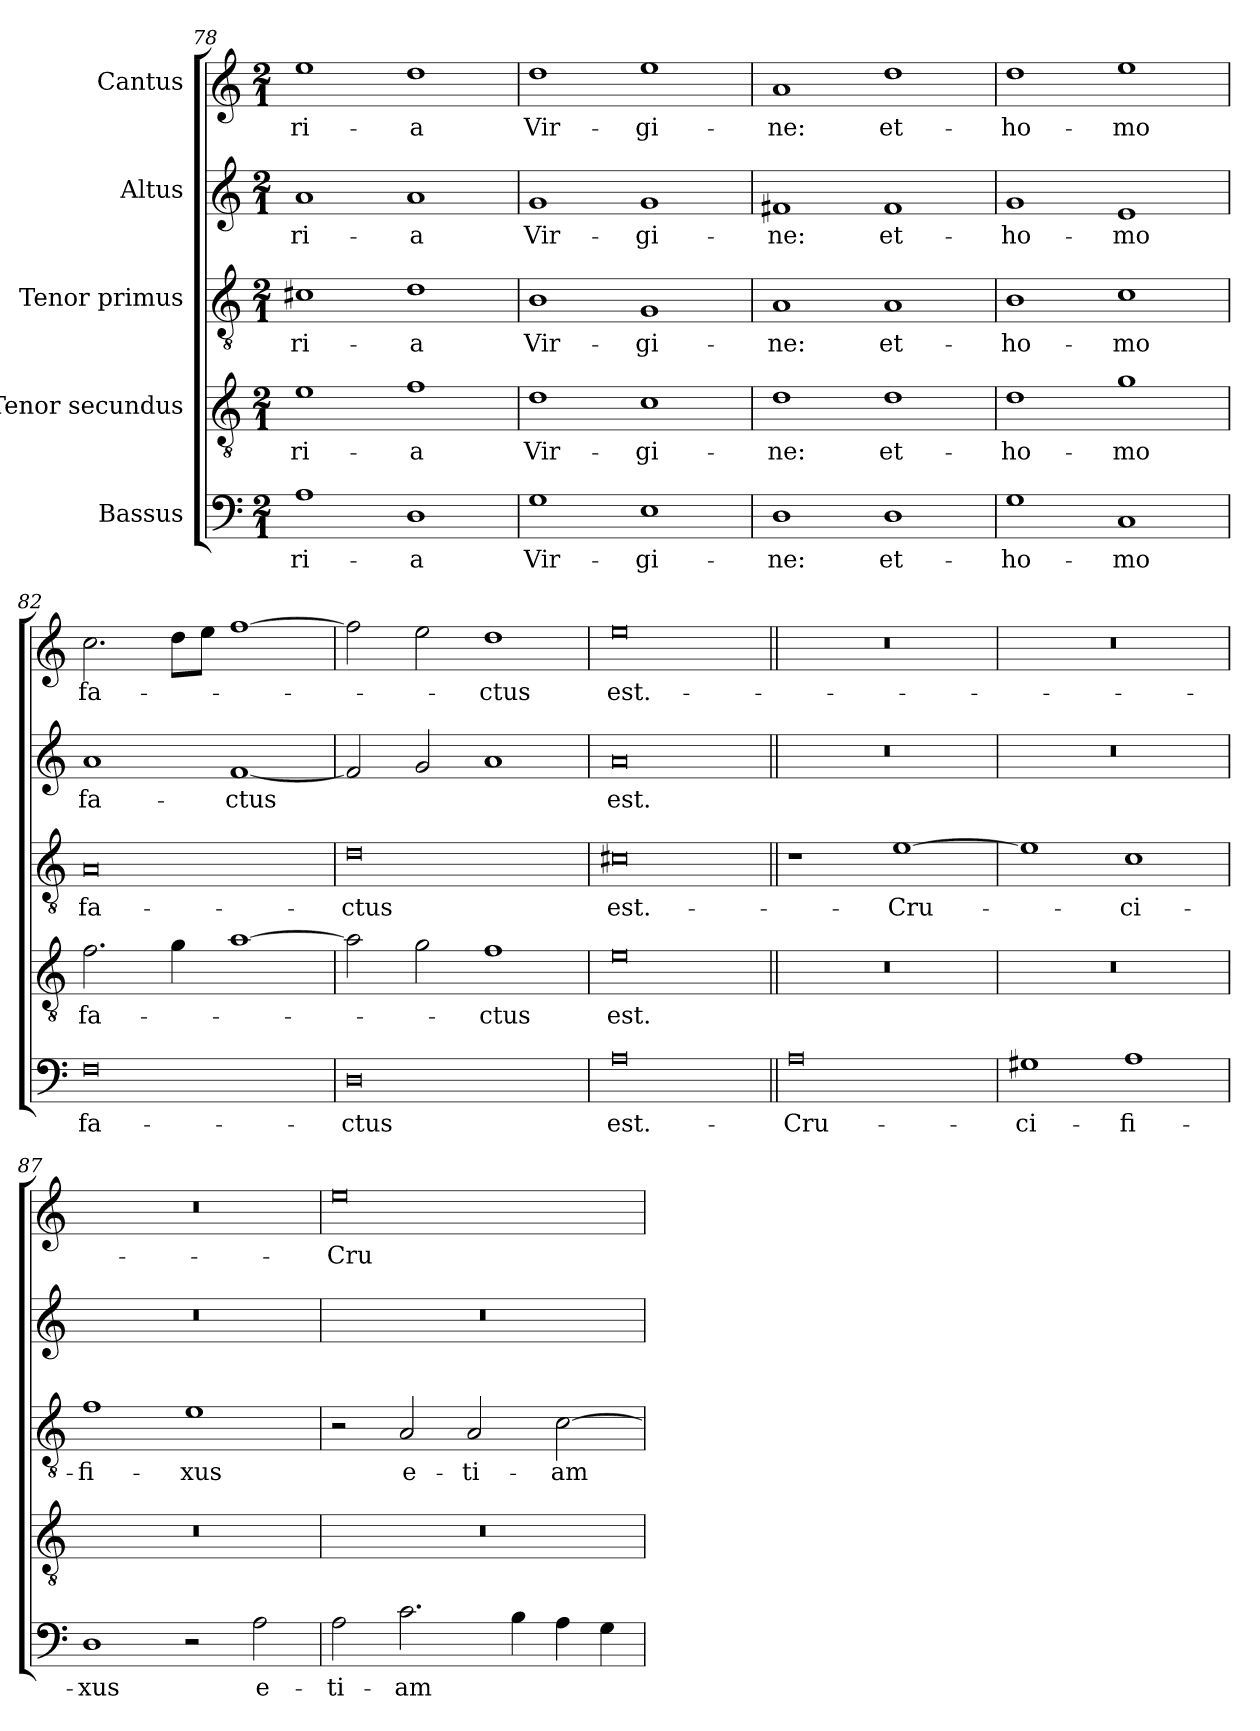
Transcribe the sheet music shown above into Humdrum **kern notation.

**kern	**text	**kern	**text	**kern	**text	**kern	**text	**kern	**text
*part5	*part5	*part4	*part4	*part3	*part3	*part2	*part2	*part1	*part1
*staff5	*staff5	*staff4	*staff4	*staff3	*staff3	*staff2	*staff2	*staff1	*staff1
*I"Bassus	*	*I"Tenor secundus	*	*I"Tenor primus	*	*I"Altus	*	*I"Cantus	*
*clefF4	*	*clefGv2	*	*clefGv2	*	*clefG2	*	*clefG2	*
*k[]	*	*k[]	*	*k[]	*	*k[]	*	*k[]	*
*M2/1	*	*M2/1	*	*M2/1	*	*M2/1	*	*M2/1	*
=78	=78	=78	=78	=78	=78	=78	=78	=78	=78
1A\	-ri-	1e\	-ri-	1c#X\	-ri-	1a/	-ri-	1ee\	-ri-
1D\	-a	1f\	-a	1d\	-a	1a/	-a	1dd\	-a
=79	=79	=79	=79	=79	=79	=79	=79	=79	=79
1G\	Vir-	1d\	Vir-	1B\	Vir-	1g/	Vir-	1dd\	Vir-
1E\	-gi-	1c\	-gi-	1G/	-gi-	1g/	-gi-	1ee\	-gi-
=80	=80	=80	=80	=80	=80	=80	=80	=80	=80
1D\	-ne:	1d\	-ne:	1A/	-ne:	1f#X/	-ne:	1a/	-ne:
1D\	et-	1d\	et-	1A/	et-	1f#/	et-	1dd\	et-
=81	=81	=81	=81	=81	=81	=81	=81	=81	=81
1G\	ho-	1d\	ho-	1B\	ho-	1g/	ho-	1dd\	ho-
1C/	-mo	1g\	-mo	1c\	-mo	1e/	-mo	1ee\	-mo
=82	=82	=82	=82	=82	=82	=82	=82	=82	=82
0F\	fa-	2.f\	fa-	0A/	fa-	1a/	fa-	2.cc\	fa-
.	.	4g\	.	.	.	.	.	8dd\L	.
.	.	.	.	.	.	.	.	8ee\J	.
.	.	[1a\	.	.	.	[1f/	-ctus	[1ff\	.
=83	=83	=83	=83	=83	=83	=83	=83	=83	=83
0D\	-ctus	2a\]	.	0d\	-ctus	2f/]	.	2ff\]	.
.	.	2g\	.	.	.	2g/	.	2ee\	.
.	.	1f\	-ctus	.	.	1a/	.	1dd\	-ctus
=84	=84	=84	=84	=84	=84	=84	=84	=84	=84
0A\	est.-	0e\	est.-	0c#X\	est.-	0a/	est.-	0ee\	est.-
=85||	=85||	=85||	=85||	=85||	=85||	=85||	=85||	=85||	=85||
0A\	Cru-	0r	.	1r	.	0r	.	0r	.
.	.	.	.	[1e\	Cru-	.	.	.	.
=86	=86	=86	=86	=86	=86	=86	=86	=86	=86
1G#X\	-ci-	0r	.	1e\]	.	0r	.	0r	.
1A\	-fi-	.	.	1c\	-ci-	.	.	.	.
=87	=87	=87	=87	=87	=87	=87	=87	=87	=87
1D\	-xus	0r	.	1f\	-fi-	0r	.	0r	.
2r	.	.	.	1e\	-xus	.	.	.	.
2A\	e-	.	.	.	.	.	.	.	.
=88	=88	=88	=88	=88	=88	=88	=88	=88	=88
2A\	-ti-	0r	.	2r	.	0r	.	0ee\	Cru-
2.c\	-am	.	.	2A/	e-	.	.	.	.
.	.	.	.	2A/	-ti-	.	.	.	.
4B\	.	.	.	.	.	.	.	.	.
4A\	.	.	.	[2c\	-am	.	.	.	.
4G\	.	.	.	.	.	.	.	.	.
=	=	=	=	=	=	=	=	=	=
*-	*-	*-	*-	*-	*-	*-	*-	*-	*-
